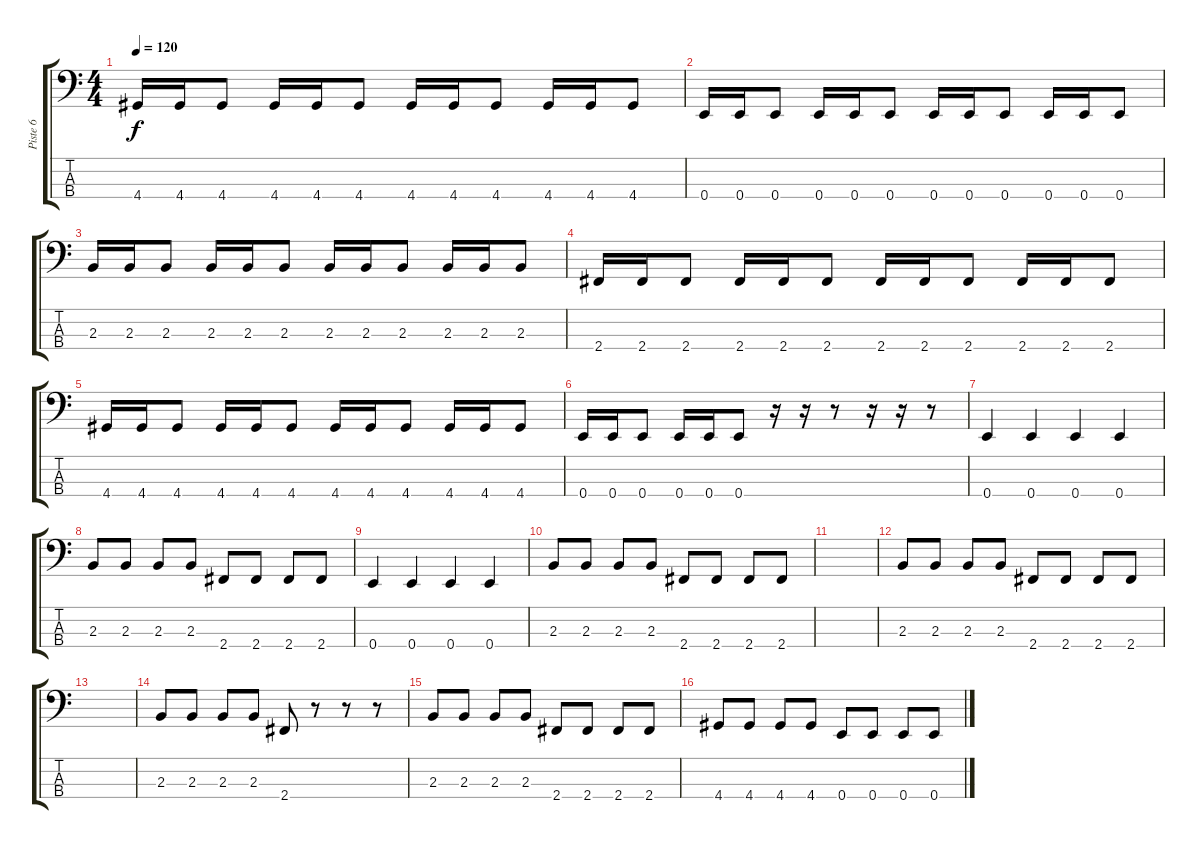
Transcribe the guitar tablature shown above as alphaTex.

\track ("Piste 6" "Piste 6") {instrument electricbasspick}
\staff {score tabs}
\tuning (G2 D2 A1 E1) {hide}
\ts (4 4)
\tempo 120
\clef f4
\ks c
4.4.16{dy f} 4.4.16 4.4.8 4.4.16 4.4.16 4.4.8 4.4.16 4.4.16 4.4.8 4.4.16 4.4.16 4.4.8 |
0.4.16 0.4.16 0.4.8 0.4.16 0.4.16 0.4.8 0.4.16 0.4.16 0.4.8 0.4.16 0.4.16 0.4.8 |
2.3.16 2.3.16 2.3.8 2.3.16 2.3.16 2.3.8 2.3.16 2.3.16 2.3.8 2.3.16 2.3.16 2.3.8 |
2.4.16 2.4.16 2.4.8 2.4.16 2.4.16 2.4.8 2.4.16 2.4.16 2.4.8 2.4.16 2.4.16 2.4.8 |
4.4.16 4.4.16 4.4.8 4.4.16 4.4.16 4.4.8 4.4.16 4.4.16 4.4.8 4.4.16 4.4.16 4.4.8 |
0.4.16 0.4.16 0.4.8 0.4.16 0.4.16 0.4.8 r.16 r.16 r.8 r.16 r.16 r.8 |
0.4.4 0.4.4 0.4.4 0.4.4 |
2.3.8 2.3.8 2.3.8 2.3.8 2.4.8 2.4.8 2.4.8 2.4.8 |
0.4.4 0.4.4 0.4.4 0.4.4 |
2.3.8 2.3.8 2.3.8 2.3.8 2.4.8 2.4.8 2.4.8 2.4.8 |
|
2.3.8 2.3.8 2.3.8 2.3.8 2.4.8 2.4.8 2.4.8 2.4.8 |
|
2.3.8 2.3.8 2.3.8 2.3.8 2.4.8 r.8 r.8 r.8 |
2.3.8 2.3.8 2.3.8 2.3.8 2.4.8 2.4.8 2.4.8 2.4.8 |
4.4.8 4.4.8 4.4.8 4.4.8 0.4.8 0.4.8 0.4.8 0.4.8
